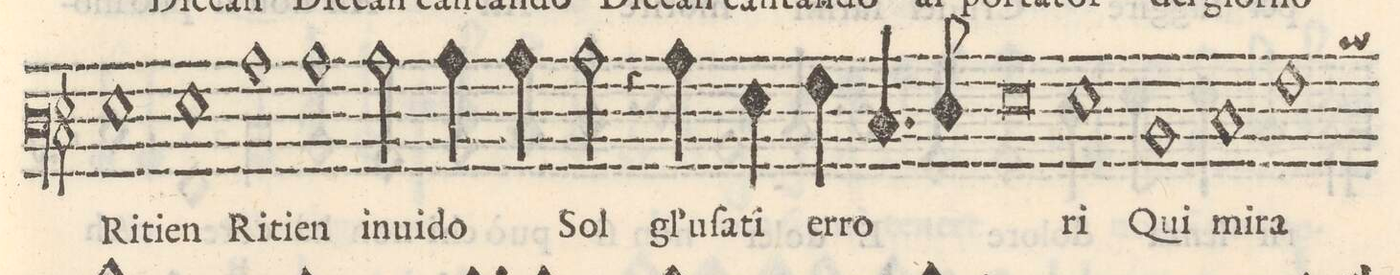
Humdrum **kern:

**kern	**text
*I"BASSO	*
*clefF3	*
*k[]	*
*met(c)	*
*M2/1	*
1G	Ri-
=16-	=16-
1G	-tien
1c	Ri-
=17-	=17-
1c	-tien
2c\	in-
4c\	-ui-
4c\	-do
=18-	=18-
2c\	Sol
4r	.
4c\	gl`uſa-
4G\	-ti
4A\	er-
4.E/	-ro-
8Fny/	.
=19-	=19-
0G	.
=20-	=20-
1G	-ri
1D	Qui
=21-	=21-
1E	mi-
1A	-ra
=22-	=22-
*-	*-
